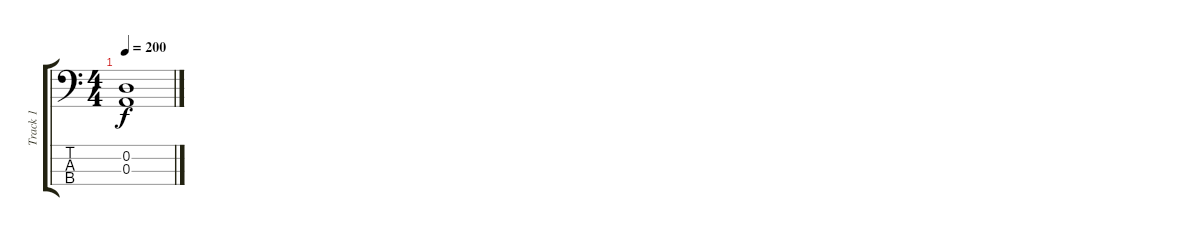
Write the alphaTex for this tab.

\track ("Track 1" "Track 1") {instrument electricbassfinger}
\staff {score tabs}
\tuning (G2 D2 A1 E1) {hide}
\ts (4 4)
\tempo 200
\clef f4
\ks c
(0.2 0.3).1{dy f}
